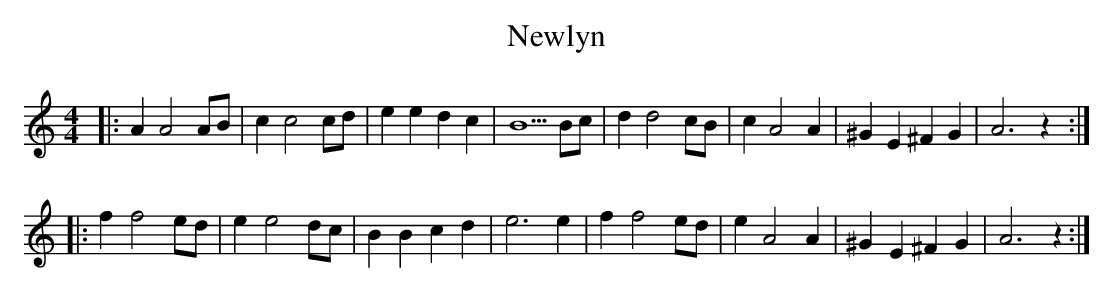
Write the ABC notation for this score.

X:1
T: Newlyn
M: 4/4
L: 1/8
K: Amin
|:A2A4AB|c2c4cd|e2e2d2c2|B5Bc|d2d4cB|c2A4A2|^G2E2^F2G2|A6z2:|
|:f2f4ed|e2e4dc|B2B2c2d2|e6e2|f2f4ed|e2A4A2|^G2E2^F2G2|A6z2:|
